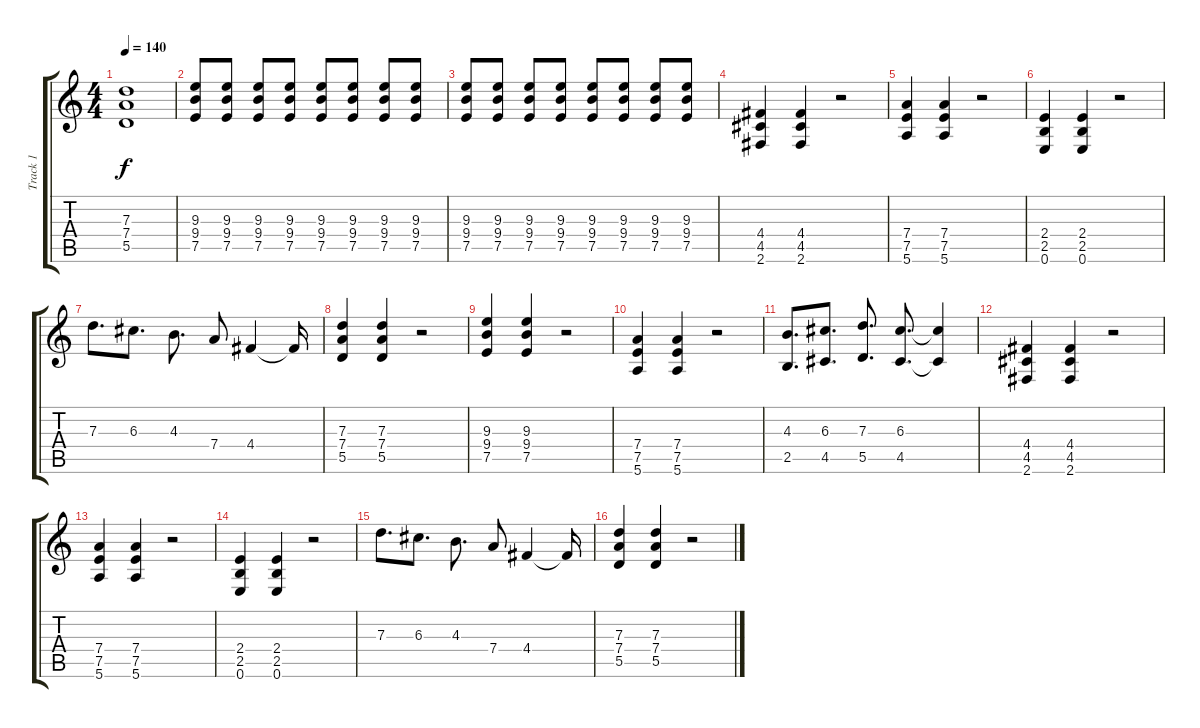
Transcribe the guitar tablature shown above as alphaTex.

\track ("Track 1" "Track 1") {instrument distortionguitar}
\staff {score tabs}
\tuning (E4 B3 G3 D3 A2 E2) {hide}
\ts (4 4)
\tempo 140
\clef g2
\ks c
(7.3{t} 7.4{t} 5.5{t}).1{dy f} |
(9.3 9.4 7.5).8 (9.3 9.4 7.5).8 (9.3 9.4 7.5).8 (9.3 9.4 7.5).8 (9.3 9.4 7.5).8 (9.3 9.4 7.5).8 (9.3 9.4 7.5).8 (9.3 9.4 7.5).8 |
(9.3 9.4 7.5).8 (9.3 9.4 7.5).8 (9.3 9.4 7.5).8 (9.3 9.4 7.5).8 (9.3 9.4 7.5).8 (9.3 9.4 7.5).8 (9.3 9.4 7.5).8 (9.3 9.4 7.5).8 |
(4.4 4.5 2.6).4 (4.4 4.5 2.6).4 r.2 |
(7.4 7.5 5.6).4 (7.4 7.5 5.6).4 r.2 |
(2.4 2.5 0.6).4 (2.4 2.5 0.6).4 r.2 |
7.3.8{d} 6.3.8{d} 4.3.8{d} 7.4.8 4.4.4 4.4{t}.16 |
(7.3 7.4 5.5).4 (7.3 7.4 5.5).4 r.2 |
(9.3 9.4 7.5).4 (9.3 9.4 7.5).4 r.2 |
(7.4 7.5 5.6).4 (7.4 7.5 5.6).4 r.2 |
(4.3 2.5).8{d} (6.3 4.5).8{d} (7.3 5.5).8{d} (6.3 4.5).8{d} (6.3{t} 4.5{t}).4 |
(4.4 4.5 2.6).4 (4.4 4.5 2.6).4 r.2 |
(7.4 7.5 5.6).4 (7.4 7.5 5.6).4 r.2 |
(2.4 2.5 0.6).4 (2.4 2.5 0.6).4 r.2 |
7.3.8{d} 6.3.8{d} 4.3.8{d} 7.4.8 4.4.4 4.4{t}.16 |
(7.3 7.4 5.5).4 (7.3 7.4 5.5).4 r.2
